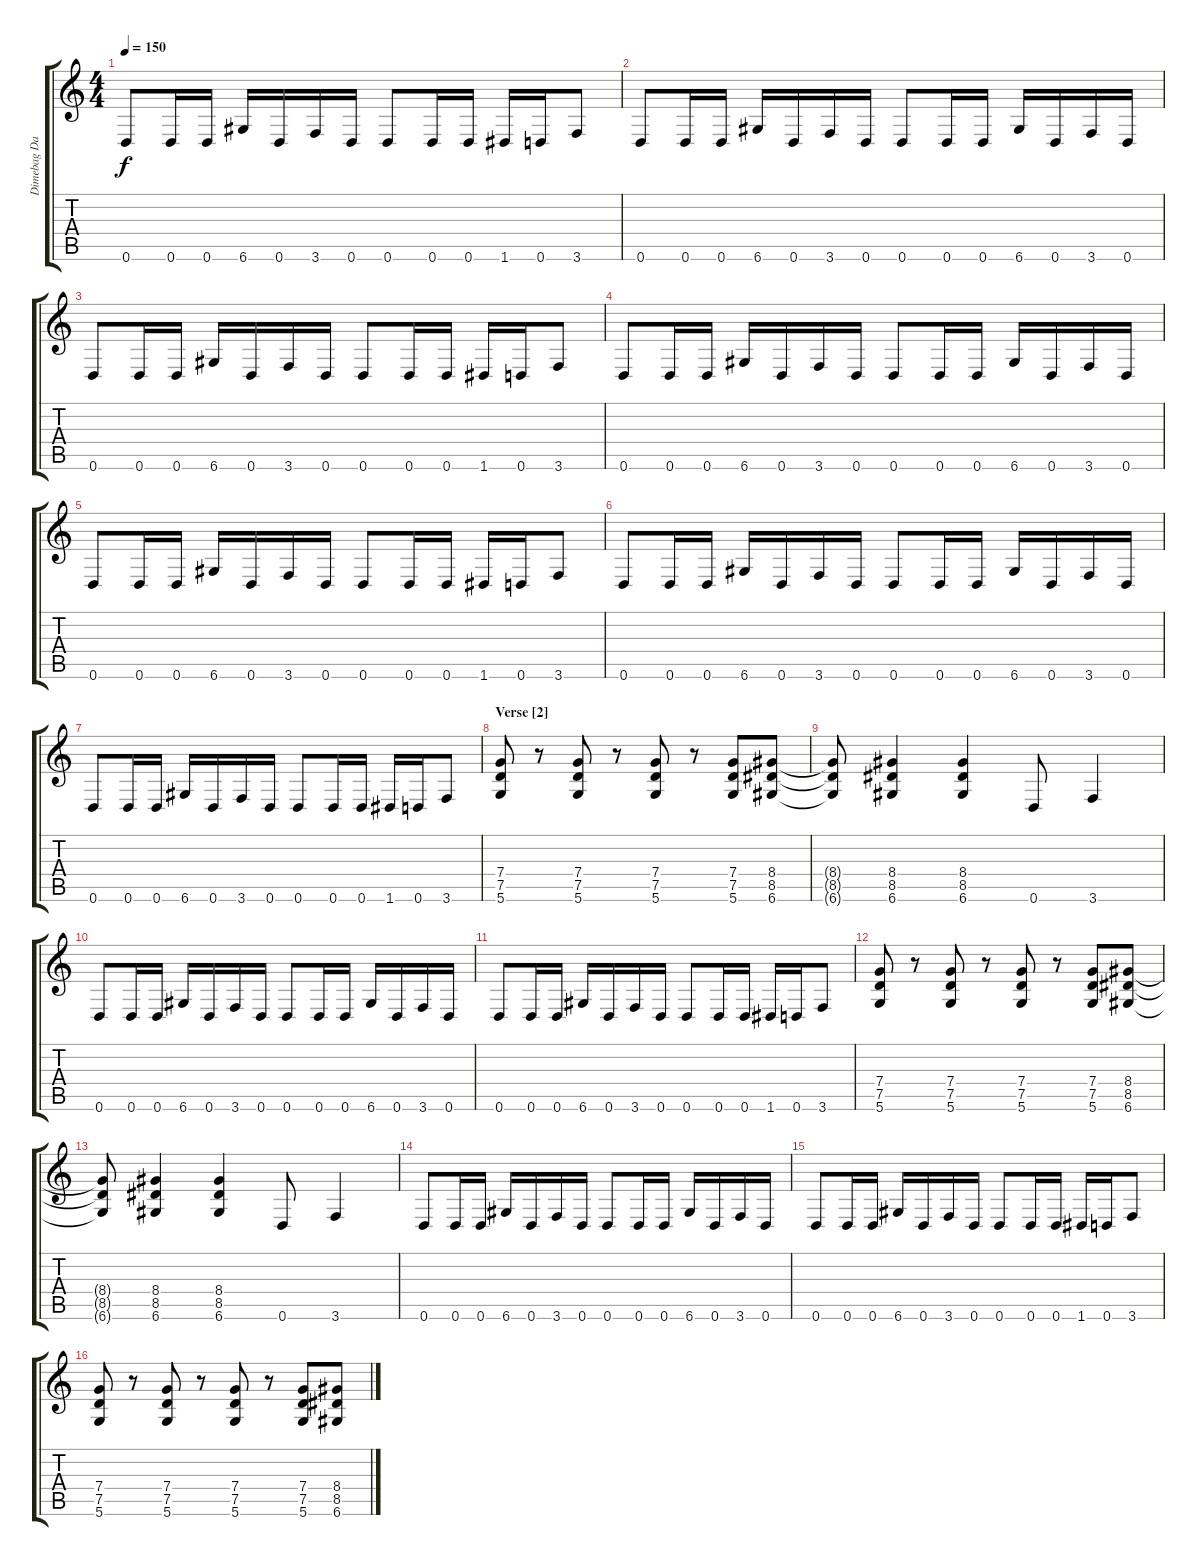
\track ("Dimebag Darrell # 2" "Dimebag Da") {instrument distortionguitar}
\staff {score tabs}
\tuning (D4 A3 F3 C3 G2 D2) {hide}
\ts (4 4)
\tempo 150
\clef g2
\ks c
0.6.8{dy f} 0.6.16 0.6.16 6.6.16 0.6.16 3.6.16 0.6.16 0.6.8 0.6.16 0.6.16 1.6.16 0.6.16 3.6.8 |
0.6.8 0.6.16 0.6.16 6.6.16 0.6.16 3.6.16 0.6.16 0.6.8 0.6.16 0.6.16 6.6.16 0.6.16 3.6.16 0.6.16 |
0.6.8 0.6.16 0.6.16 6.6.16 0.6.16 3.6.16 0.6.16 0.6.8 0.6.16 0.6.16 1.6.16 0.6.16 3.6.8 |
0.6.8 0.6.16 0.6.16 6.6.16 0.6.16 3.6.16 0.6.16 0.6.8 0.6.16 0.6.16 6.6.16 0.6.16 3.6.16 0.6.16 |
0.6.8 0.6.16 0.6.16 6.6.16 0.6.16 3.6.16 0.6.16 0.6.8 0.6.16 0.6.16 1.6.16 0.6.16 3.6.8 |
0.6.8 0.6.16 0.6.16 6.6.16 0.6.16 3.6.16 0.6.16 0.6.8 0.6.16 0.6.16 6.6.16 0.6.16 3.6.16 0.6.16 |
0.6.8 0.6.16 0.6.16 6.6.16 0.6.16 3.6.16 0.6.16 0.6.8 0.6.16 0.6.16 1.6.16 0.6.16 3.6.8 |
\section ("" "Verse [2]")
(7.4 7.5 5.6).8 r.8 (7.4 7.5 5.6).8 r.8 (7.4 7.5 5.6).8 r.8 (7.4 7.5 5.6).8 (8.4 8.5 6.6).8 |
(8.4{t} 8.5{t} 6.6{t}).8 (8.4 8.5 6.6).4 (8.4 8.5 6.6).4 0.6.8 3.6.4 |
0.6.8 0.6.16 0.6.16 6.6.16 0.6.16 3.6.16 0.6.16 0.6.8 0.6.16 0.6.16 6.6.16 0.6.16 3.6.16 0.6.16 |
0.6.8 0.6.16 0.6.16 6.6.16 0.6.16 3.6.16 0.6.16 0.6.8 0.6.16 0.6.16 1.6.16 0.6.16 3.6.8 |
(7.4 7.5 5.6).8 r.8 (7.4 7.5 5.6).8 r.8 (7.4 7.5 5.6).8 r.8 (7.4 7.5 5.6).8 (8.4 8.5 6.6).8 |
(8.4{t} 8.5{t} 6.6{t}).8 (8.4 8.5 6.6).4 (8.4 8.5 6.6).4 0.6.8 3.6.4 |
0.6.8 0.6.16 0.6.16 6.6.16 0.6.16 3.6.16 0.6.16 0.6.8 0.6.16 0.6.16 6.6.16 0.6.16 3.6.16 0.6.16 |
0.6.8 0.6.16 0.6.16 6.6.16 0.6.16 3.6.16 0.6.16 0.6.8 0.6.16 0.6.16 1.6.16 0.6.16 3.6.8 |
(7.4 7.5 5.6).8 r.8 (7.4 7.5 5.6).8 r.8 (7.4 7.5 5.6).8 r.8 (7.4 7.5 5.6).8 (8.4 8.5 6.6).8
